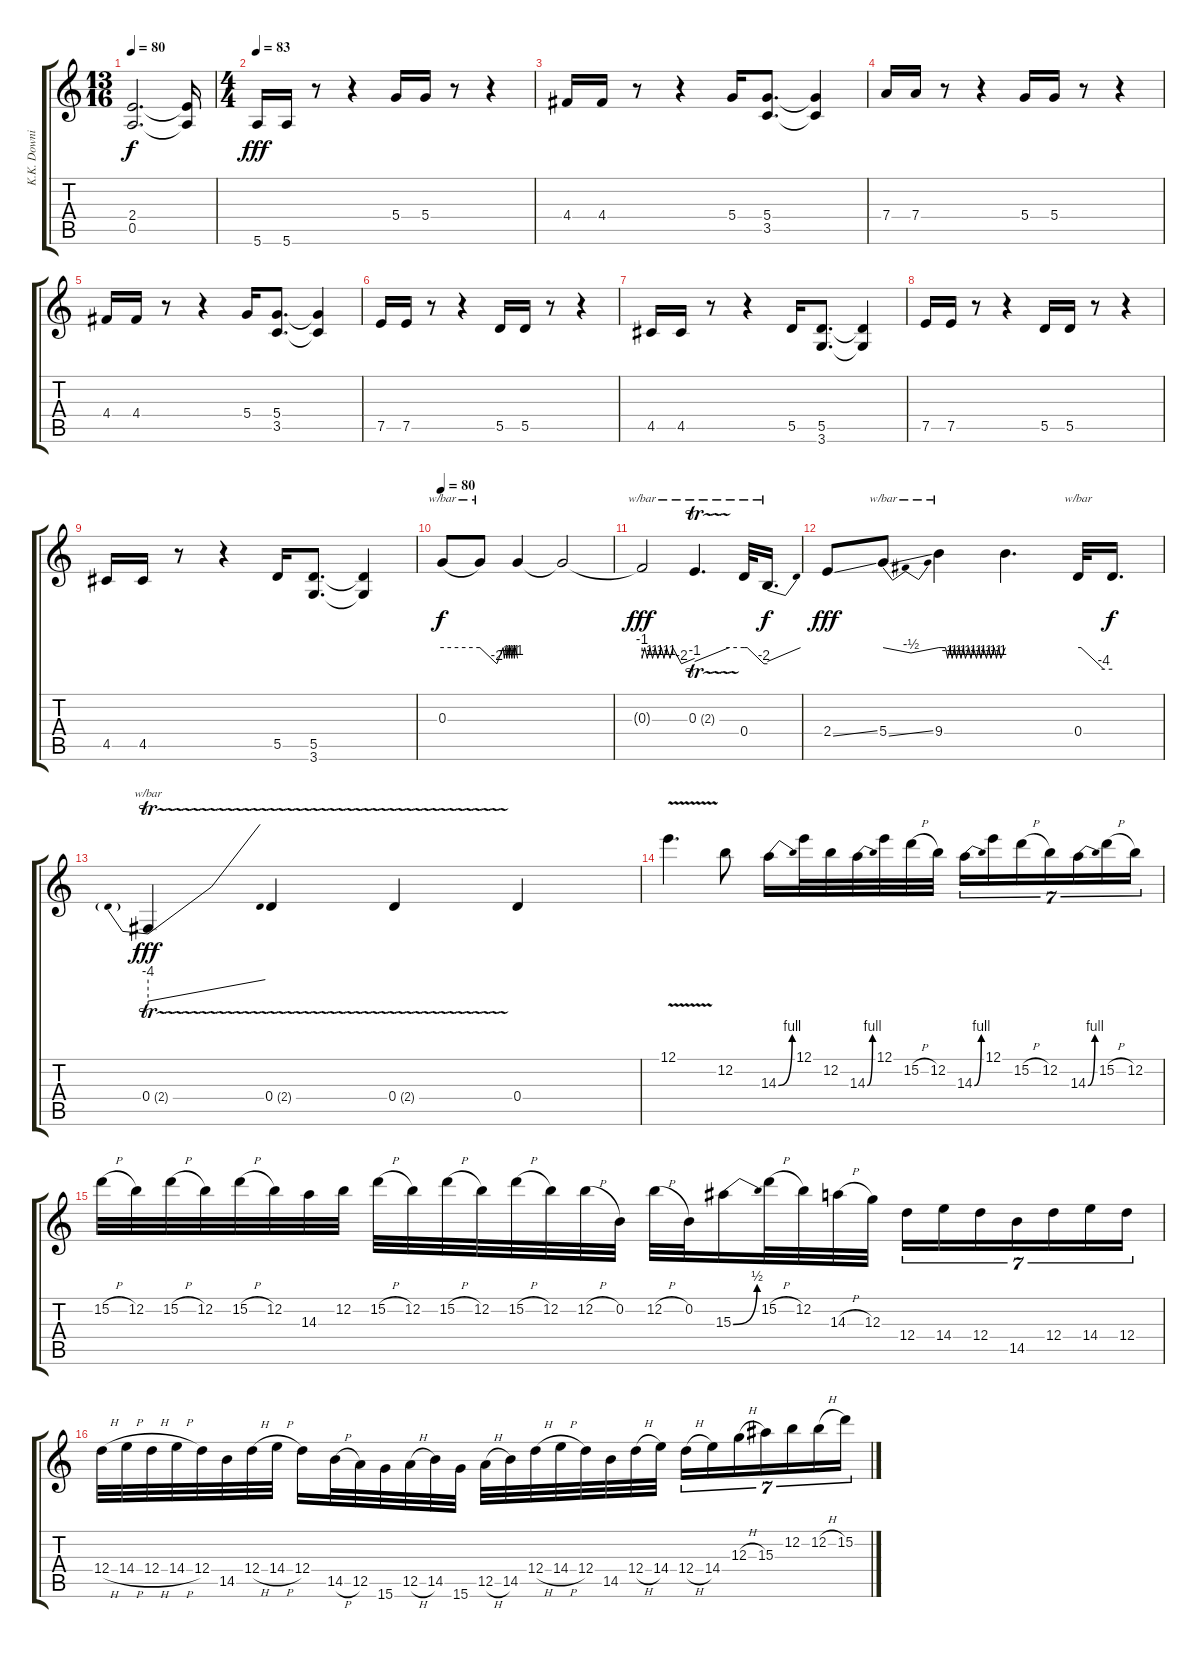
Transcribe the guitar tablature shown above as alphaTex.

\track ("K.K. Downing" "K.K. Downi") {instrument distortionguitar}
\staff {score tabs}
\tuning (E4 B3 G3 D3 A2 E2) {hide}
\ts (13 16)
\tempo 80
\clef g2
\ks c
(2.4{t} 0.5{t}).2{d dy f} (2.4{t} 0.5{t}).16 |
\ts (4 4)
\tempo 83
5.6.16{dy fff} 5.6.16 r.8 r.4 5.4.16 5.4.16 r.8 r.4 |
4.4.16 4.4.16 r.8 r.4 5.4.16 (5.4 3.5).8{d} (5.4{t} 3.5{t}).4 |
7.4.16 7.4.16 r.8 r.4 5.4.16 5.4.16 r.8 r.4 |
4.4.16 4.4.16 r.8 r.4 5.4.16 (5.4 3.5).8{d} (5.4{t} 3.5{t}).4 |
7.5.16 7.5.16 r.8 r.4 5.5.16 5.5.16 r.8 r.4 |
4.5.16 4.5.16 r.8 r.4 5.5.16 (5.5 3.6).8{d} (5.5{t} 3.6{t}).4 |
7.5.16 7.5.16 r.8 r.4 5.5.16 5.5.16 r.8 r.4 |
4.5.16 4.5.16 r.8 r.4 5.5.16 (5.5 3.6).8{d} (5.5{t} 3.6{t}).4 |
\tempo 80
0.3.8{tbe (hold default 0 0 60 0) dy f volume 15 balance 8} 0.3{t}.8{tbe (custom default 0 0 27 -8 37 0 39 -4 41 0 43 -4 45 0 47 -4 49 0 51 -4 53 0 55 -4 57 0 60 -4)} 0.3{t}.4 0.3{t}.2 |
0.3{t}.2{tbe (custom default 0 -4 3 0 6 -4 9 0 12 -4 15 0 18 -4 22 0 25 -4 28 0 32 -4 35 0 45 -8 60 -4) dy fff} 0.3{tr (2 32)}.4{d tbe (custom default 0 -6 42 0 60 0)} 0.4.32{tbe (custom default 0 0 8 0 51 -8 60 -8)} 0.4{t}.16{d tbe (dive default 0 -6 60 0) dy f} |
2.4{ss}.8{dy fff} 5.4{ss}.8{tbe (dip default 0 0 30 -2 60 0)} 9.4.4{tbe (custom default 0 0 6 0 8 -4 10 0 12 -4 14 0 16 -4 18 0 20 -4 22 0 24 -4 27 0 29 -4 31 0 34 -4 36 0 38 -4 40 0 43 -4 45 0 47 -4 50 0 52 -4 54 0 56 -4 60 0)} 9.4{t}.4{d} 0.4.32{tbe (custom default 0 0 5 0 45 -16 60 -16)} 0.4{t}.16{d dy f} |
0.4{tr (2 32)}.4{tbe (predivedive default 0 -16 60 0) dy fff} 0.4{tr (2 32)}.4 0.4{tr (2 32)}.4 0.4.4 |
12.1{v}.4{d} 12.2.8 14.3{be (bend 0 0 60 4)}.16 12.1.32 12.2.32 14.3{be (bend 0 0 60 4)}.32 12.1.32 15.2{h}.32 12.2.32 14.3{be (bend 0 0 60 4)}.16{tu (7 4)} 12.1.16{tu (7 4)} 15.2{h}.16{tu (7 4)} 12.2.16{tu (7 4)} 14.3{be (bend 0 0 60 4)}.16{tu (7 4)} 15.2{h}.16{tu (7 4)} 12.2.16{tu (7 4)} |
15.2{h}.32 12.2.32 15.2{h}.32 12.2.32 15.2{h}.32 12.2.32 14.3.32 12.2.32 15.2{h}.32 12.2.32 15.2{h}.32 12.2.32 15.2{h}.32 12.2.32 12.2{h}.32 0.2.32 12.2{h}.32 0.2.32 15.3{be (bend 0 0 60 2)}.16 15.2{h}.32 12.2.32 14.3{h}.32 12.3.32 12.4.16{tu (7 4)} 14.4.16{tu (7 4)} 12.4.16{tu (7 4)} 14.5.16{tu (7 4)} 12.4.16{tu (7 4)} 14.4.16{tu (7 4)} 12.4.16{tu (7 4)} |
12.4{h}.32 14.4{h}.32 12.4{h}.32 14.4{h}.32 12.4.32 14.5.32 12.4{h}.32 14.4{h}.32 12.4.16 14.5{h}.32 12.5.32 15.6.32 12.5{h}.32 14.5.32 15.6.32 12.5{h}.32 14.5.32 12.4{h}.32 14.4{h}.32 12.4.32 14.5.32 12.4{h}.32 14.4.32 12.4{h}.16{tu (7 4)} 14.4.16{tu (7 4)} 12.3{h}.16{tu (7 4)} 15.3.16{tu (7 4)} 12.2.16{tu (7 4)} 12.2{h}.16{tu (7 4)} 15.2.16{tu (7 4)}
